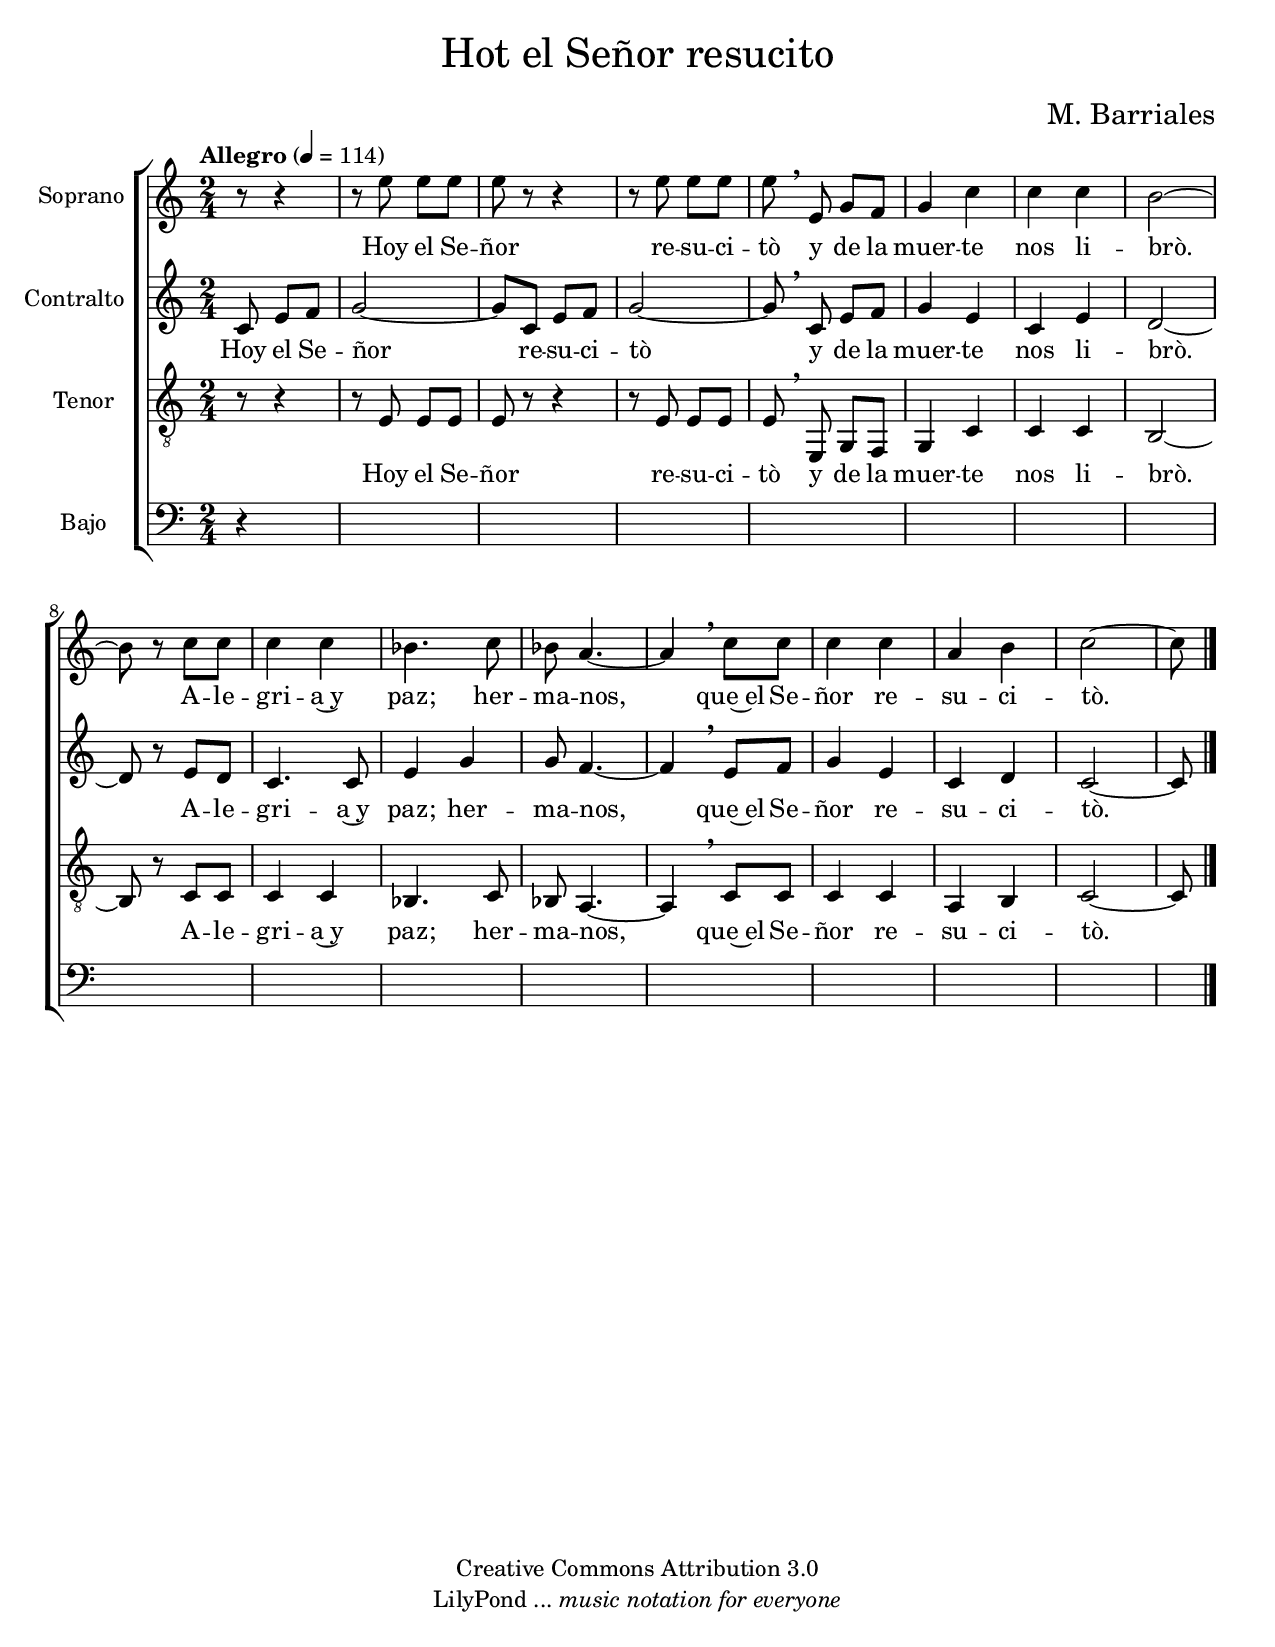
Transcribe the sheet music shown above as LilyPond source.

% ****************************************************************
%	Hoy el Señor resucito - Coro Mixto
%	by serach.sam@
% ****************************************************************
\language "espanol"
\version "2.19.80"

% #(set-global-staff-size 17.8)

% --- Parametro globales
global = {
  \tempo "Allegro" 4=114
  \key do \major
  \time 2/4
  s2*16
  \bar "|."
}

\markup { \fill-line { \center-column { \fontsize #5 "Hot el Señor resucito" " " } } }
\markup { \fill-line { " " \fontsize #2 "M. Barriales"  } }
% \markup { \fill-line { " " \right-column { \fontsize #2 "Versión Sinfonica Coral: Francisco Jarquín Vega" } } }
\header {
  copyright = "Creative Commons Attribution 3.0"
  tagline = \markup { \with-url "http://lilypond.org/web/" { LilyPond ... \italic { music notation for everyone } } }
  breakbefore = ##t
}

% --- Musica
soprano = \relative do'' {
  \compressFullBarRests
  \dynamicUp
  
  \partial 4. r8 r4	| % 01
  r8 mi mi mi		| % 02
  mi8 r r4		| % 03
  r8 mi mi mi		| % 04
  mi8 \breathe mi, sol fa | % 05
  sol4 do		| % 06
  do4 do			| % 07
  si2~			| % 08
  si8 r do do		| % 09
  do4 do			| % 10
  sib4. do8		| % 11
  sib8 la4.~		| % 12
  la4 \breathe do8 do	| % 13
  do4 do			| % 14
  la4 si			| % 15
  do2~			| % 16
  \partial 8 do8		| % 17
}

alto = \relative do' {
  \compressFullBarRests
  \dynamicUp
  
  \partial 4. do8 mi fa	| % 01
  sol2~			| % 02
  sol8 do, mi fa		| % 03
  sol2~			| % 04
  sol8 \breathe do, mi fa | % 05
  sol4 mi		| % 06
  do4 mi		| % 07
  re2~			| % 08
  re8 r mi re		| % 09
  do4. do8		| % 10
  mi4 sol		| % 11
  sol8 fa4.~		| % 12
  fa4 \breathe mi8 fa	| % 13
  sol4 mi		| % 14
  do4 re			| % 15
  do2~			| % 16
  \partial 8 do8		| % 17
}

tenor = \relative do {
  \compressFullBarRests
  \dynamicUp
  \clef "G_8"
  \partial 4. r8 r4	| % 01
  r8 mi mi mi		| % 02
  mi8 r r4		| % 03
  r8 mi mi mi		| % 04
  mi8 \breathe mi, sol fa | % 05
  sol4 do		| % 06
  do4 do			| % 07
  si2~			| % 08
  si8 r do do		| % 09
  do4 do			| % 10
  sib4. do8		| % 11
  sib8 la4.~		| % 12
  la4 \breathe do8 do	| % 13
  do4 do			| % 14
  la4 si			| % 15
  do2~			| % 16
  \partial 8 do8		| % 17
}

bajo = \relative do {
  \compressFullBarRests
  \dynamicUp
  \clef bass
  r4
}

% --- Letra
letra = \lyricmode {
  Hoy el Se -- ñor re -- su -- ci -- tò
  y de la muer -- te nos li -- brò.
  A -- le -- gri -- a~y paz; her -- ma -- nos,
  que~el Se -- ñor re -- su -- ci -- tò.
}

\score {
  <<
     \new ChoirStaff <<
        \new Staff <<
          \set Staff.instrumentName = #"Soprano "
          \new Voice = "soprano" << \global \soprano >>
          \new Lyrics \lyricsto "soprano" \letra
        >>
        \new Staff <<
          \set Staff.instrumentName = #"Contralto "
          \new Voice = "alto" << \global \alto >>
          \new Lyrics \lyricsto "alto" \letra
        >>
        \new Staff <<
          \set Staff.instrumentName = #"Tenor "
          \new Voice = "tenor" << \global \tenor >>
          \new Lyrics \lyricsto "tenor" \letra
        >>
        \new Staff <<
          \set Staff.instrumentName = #"Bajo "
          \new Voice = "bajo" << \global \bajo >>
          \new Lyrics \lyricsto "bajo" \letra
        >>
     >>
  >>
  \midi {}
  \layout {}
}

\paper {
  #(set-paper-size "letter")
}

%{
convert-ly (GNU LilyPond) 2.19.82  convert-ly: Procesando «»...
Aplicando la conversión: 2.19.80
%}
